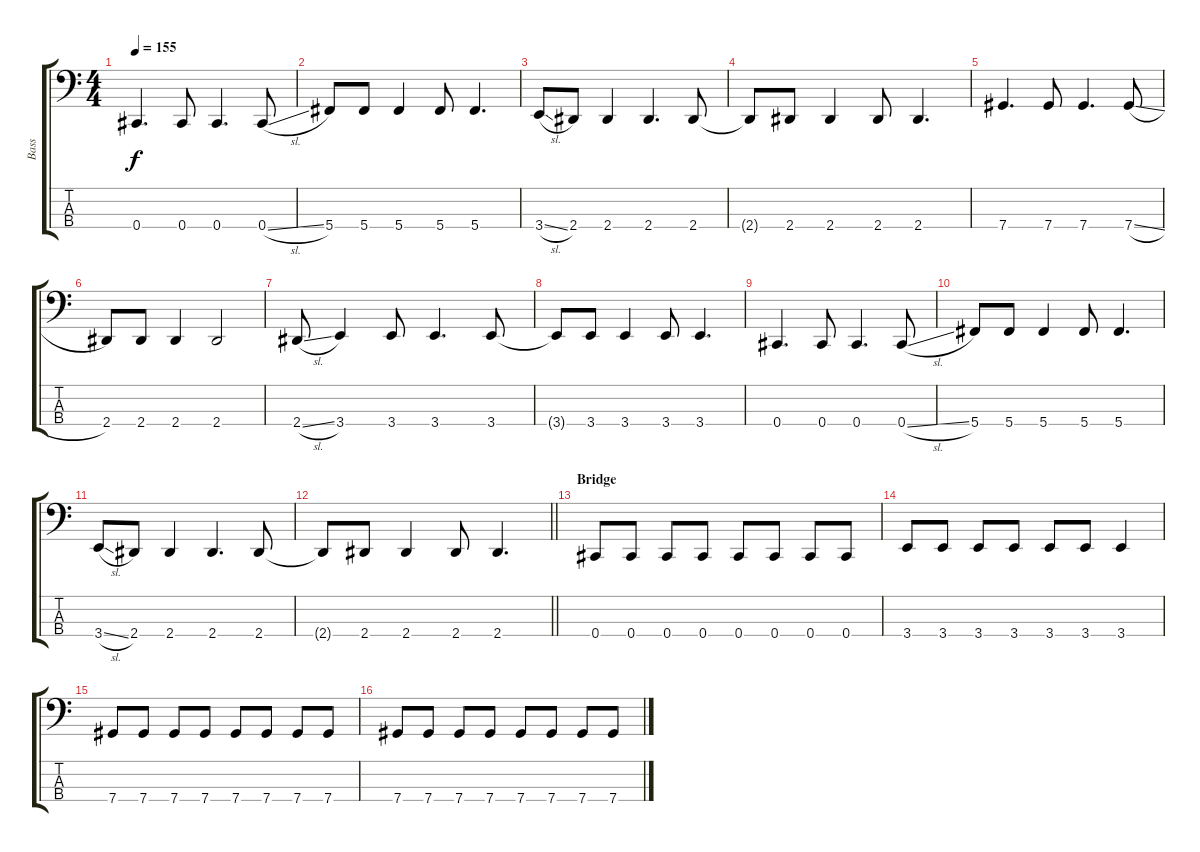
\track ("Bass" "Bass") {instrument electricbasspick}
\staff {score tabs}
\tuning (Gb2 Db2 Ab1 Db1) {hide}
\ts (4 4)
\tempo 155
\clef f4
\ks c
0.4.4{d dy f} 0.4.8 0.4.4{d} 0.4{sl}.8 |
5.4.8 5.4.8 5.4.4 5.4.8 5.4.4{d} |
3.4{sl}.8 2.4.8 2.4.4 2.4.4{d} 2.4.8 |
2.4{t}.8 2.4.8 2.4.4 2.4.8 2.4.4{d} |
7.4.4{d} 7.4.8 7.4.4{d} 7.4{sl}.8 |
2.4.8 2.4.8 2.4.4 2.4.2 |
2.4{sl}.8 3.4.4 3.4.8 3.4.4{d} 3.4.8 |
3.4{t}.8 3.4.8 3.4.4 3.4.8 3.4.4{d} |
0.4.4{d} 0.4.8 0.4.4{d} 0.4{sl}.8 |
5.4.8 5.4.8 5.4.4 5.4.8 5.4.4{d} |
3.4{sl}.8 2.4.8 2.4.4 2.4.4{d} 2.4.8 |
\barLineRight lightlight
2.4{t}.8 2.4.8 2.4.4 2.4.8 2.4.4{d} |
\section ("" "Bridge")
0.4.8 0.4.8 0.4.8 0.4.8 0.4.8 0.4.8 0.4.8 0.4.8 |
3.4.8 3.4.8 3.4.8 3.4.8 3.4.8 3.4.8 3.4.4 |
7.4.8 7.4.8 7.4.8 7.4.8 7.4.8 7.4.8 7.4.8 7.4.8 |
7.4.8 7.4.8 7.4.8 7.4.8 7.4.8 7.4.8 7.4.8 7.4.8
